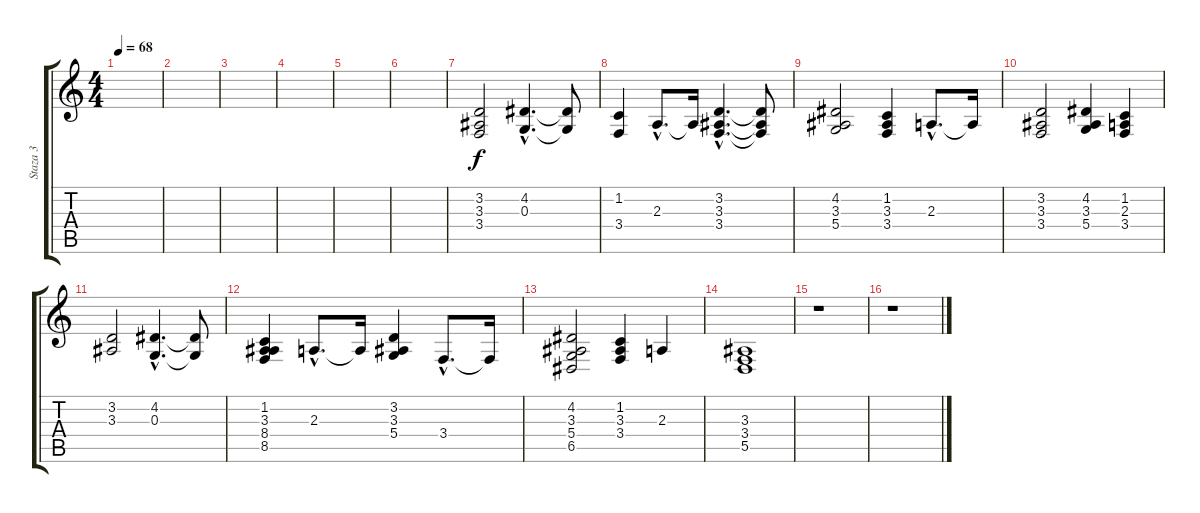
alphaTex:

\track ("Staza 3" "Staza 3") {instrument stringensemble1}
\staff {score tabs}
\tuning (E4 B3 G3 D3 A2 E2) {hide}
\ts (4 4)
\tempo 68
\clef g2
\ks c
|
|
|
|
|
|
(3.2 3.3 3.4).2 (4.2{hac} 0.3{hac}).4{d} (4.2{t} 0.3{t}).8 |
(1.2 3.4).4 2.3{hac}.8{d} 2.3{t}.16 (3.2{hac} 3.3{hac} 3.4{hac}).4{d} (3.2{t} 3.3{t} 3.4{t}).8 |
(4.2 3.3 5.4).2 (1.2 3.3 3.4).4 2.3{hac}.8{d} 2.3{t}.16 |
(3.2 3.3 3.4).2 (4.2 3.3 5.4).4 (1.2 2.3 3.4).4 |
(3.2 3.3).2 (4.2{hac} 0.3{hac}).4{d} (4.2{t} 0.3{t}).8 |
(1.2 3.3 8.4 8.5).4 2.3{hac}.8{d} 2.3{t}.16 (3.2 3.3 5.4).4 3.4{hac}.8{d} 3.4{t}.16 |
(4.2 3.3 5.4 6.5).2 (1.2 3.3 3.4).4 2.3.4 |
(3.3 3.4 5.5).1 |
r.1 |
r.1
